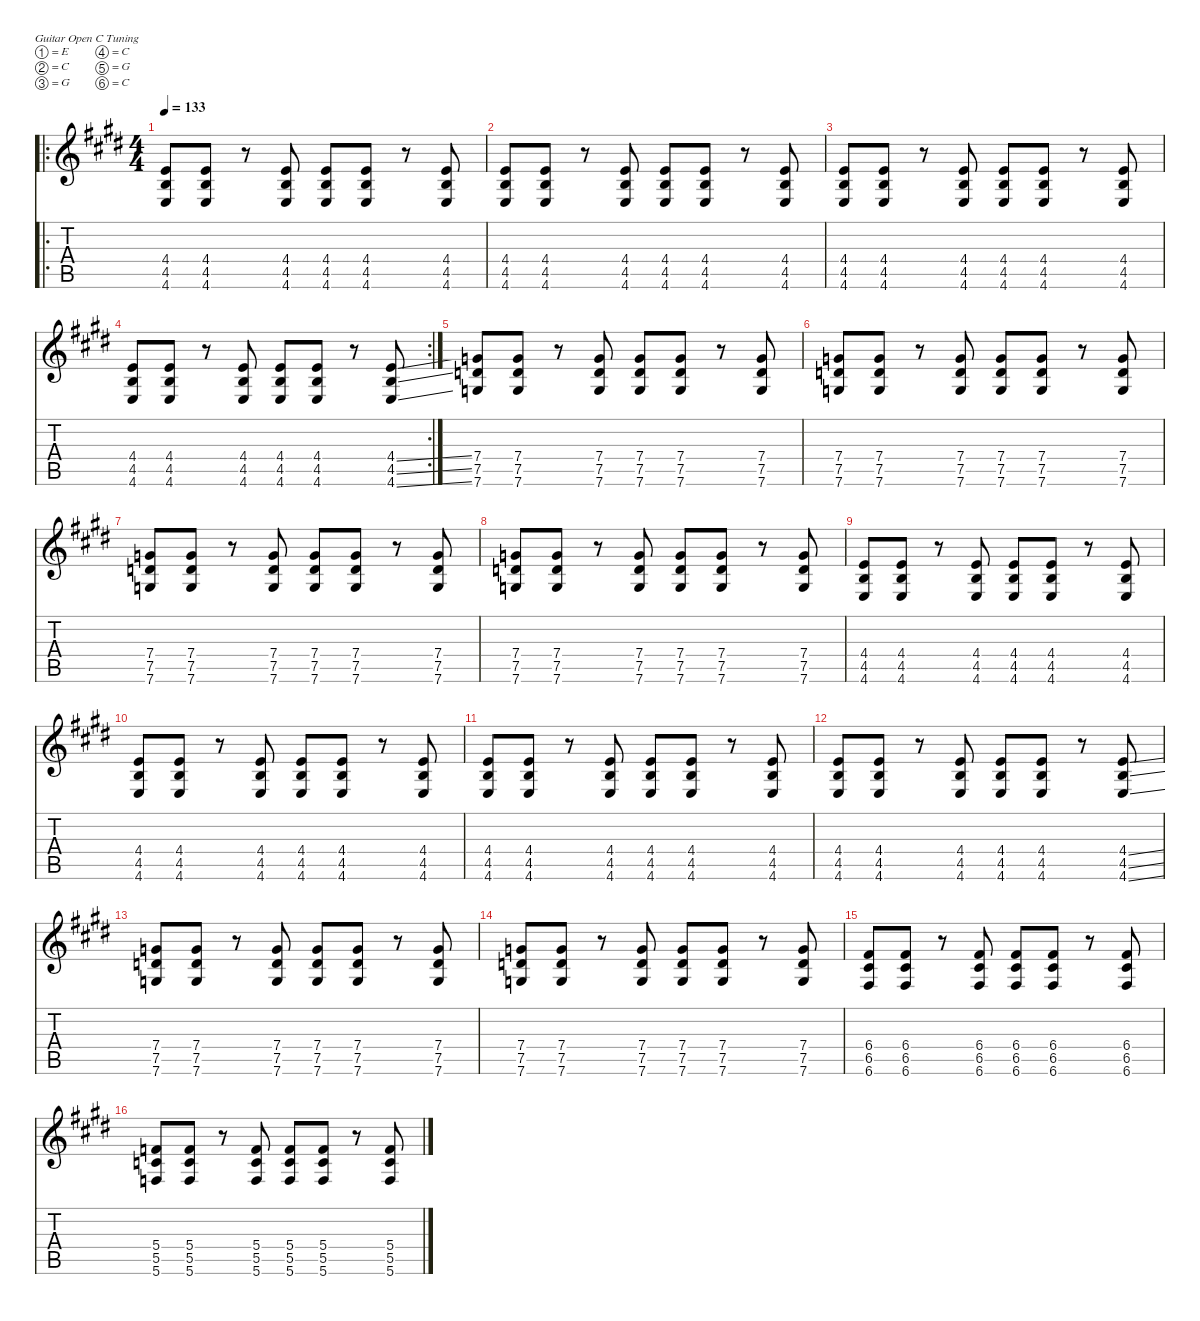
\defaultSystemsLayout 4
\hideDynamics
\bracketExtendMode nobrackets
\singleTrackTrackNamePolicy hidden
\multiTrackTrackNamePolicy hidden
\firstSystemTrackNameMode fullname
\firstSystemTrackNameOrientation horizontal
\otherSystemsTrackNameOrientation horizontal
\track ("Devin Townsend" "dist.guit.") {instrument distortionguitar}
\staff {score tabs}
\tuning (E4 C4 G3 C3 G2 C2)
\ro
\ts (4 4)
\beaming (8 2 2 2 2)
\tempo 133
\clef g2
\ks e
(4.4{acc forcenatural} 4.5{acc forcenatural} 4.6{acc forcenatural}).8{dy f instrument distortionguitar beam Up} (4.4{acc forcenatural} 4.5{acc forcenatural} 4.6{acc forcenatural}).8{beam Up} r.8{beam Up} (4.4{acc forcenatural} 4.5{acc forcenatural} 4.6{acc forcenatural}).8{beam Up} (4.4{acc forcenatural} 4.5{acc forcenatural} 4.6{acc forcenatural}).8{beam Up} (4.4{acc forcenatural} 4.5{acc forcenatural} 4.6{acc forcenatural}).8{beam Up} r.8{beam Up} (4.4{acc forcenatural} 4.5{acc forcenatural} 4.6{acc forcenatural}).8{beam Up} |
(4.4{acc forcenatural} 4.5{acc forcenatural} 4.6{acc forcenatural}).8{beam Up} (4.4{acc forcenatural} 4.5{acc forcenatural} 4.6{acc forcenatural}).8{beam Up} r.8{beam Up} (4.4{acc forcenatural} 4.5{acc forcenatural} 4.6{acc forcenatural}).8{beam Up} (4.4{acc forcenatural} 4.5{acc forcenatural} 4.6{acc forcenatural}).8{beam Up} (4.4{acc forcenatural} 4.5{acc forcenatural} 4.6{acc forcenatural}).8{beam Up} r.8{beam Up} (4.4{acc forcenatural} 4.5{acc forcenatural} 4.6{acc forcenatural}).8{beam Up} |
(4.4{acc forcenatural} 4.5{acc forcenatural} 4.6{acc forcenatural}).8{beam Up} (4.4{acc forcenatural} 4.5{acc forcenatural} 4.6{acc forcenatural}).8{beam Up} r.8{beam Up} (4.4{acc forcenatural} 4.5{acc forcenatural} 4.6{acc forcenatural}).8{beam Up} (4.4{acc forcenatural} 4.5{acc forcenatural} 4.6{acc forcenatural}).8{beam Up} (4.4{acc forcenatural} 4.5{acc forcenatural} 4.6{acc forcenatural}).8{beam Up} r.8{beam Up} (4.4{acc forcenatural} 4.5{acc forcenatural} 4.6{acc forcenatural}).8{beam Up} |
\rc 2
(4.4{acc forcenatural} 4.5{acc forcenatural} 4.6{acc forcenatural}).8{beam Up} (4.4{acc forcenatural} 4.5{acc forcenatural} 4.6{acc forcenatural}).8{beam Up} r.8{beam Up} (4.4{acc forcenatural} 4.5{acc forcenatural} 4.6{acc forcenatural}).8{beam Up} (4.4{acc forcenatural} 4.5{acc forcenatural} 4.6{acc forcenatural}).8{beam Up} (4.4{acc forcenatural} 4.5{acc forcenatural} 4.6{acc forcenatural}).8{beam Up} r.8{beam Up} (4.4{ss acc forcenatural} 4.5{ss acc forcenatural} 4.6{ss acc forcenatural}).8{beam Up} |
(7.4{acc forcenatural} 7.5{acc forcenatural} 7.6{acc forcenatural}).8{beam Up} (7.4{acc forcenatural} 7.5{acc forcenatural} 7.6{acc forcenatural}).8{beam Up} r.8{beam Up} (7.4{acc forcenatural} 7.5{acc forcenatural} 7.6{acc forcenatural}).8{beam Up} (7.4{acc forcenatural} 7.5{acc forcenatural} 7.6{acc forcenatural}).8{beam Up} (7.4{acc forcenatural} 7.5{acc forcenatural} 7.6{acc forcenatural}).8{beam Up} r.8{beam Up} (7.4{acc forcenatural} 7.5{acc forcenatural} 7.6{acc forcenatural}).8{beam Up} |
(7.4{acc forcenatural} 7.5{acc forcenatural} 7.6{acc forcenatural}).8{beam Up} (7.4{acc forcenatural} 7.5{acc forcenatural} 7.6{acc forcenatural}).8{beam Up} r.8{beam Up} (7.4{acc forcenatural} 7.5{acc forcenatural} 7.6{acc forcenatural}).8{beam Up} (7.4{acc forcenatural} 7.5{acc forcenatural} 7.6{acc forcenatural}).8{beam Up} (7.4{acc forcenatural} 7.5{acc forcenatural} 7.6{acc forcenatural}).8{beam Up} r.8{beam Up} (7.4{acc forcenatural} 7.5{acc forcenatural} 7.6{acc forcenatural}).8{beam Up} |
(7.4{acc forcenatural} 7.5{acc forcenatural} 7.6{acc forcenatural}).8{beam Up} (7.4{acc forcenatural} 7.5{acc forcenatural} 7.6{acc forcenatural}).8{beam Up} r.8{beam Up} (7.4{acc forcenatural} 7.5{acc forcenatural} 7.6{acc forcenatural}).8{beam Up} (7.4{acc forcenatural} 7.5{acc forcenatural} 7.6{acc forcenatural}).8{beam Up} (7.4{acc forcenatural} 7.5{acc forcenatural} 7.6{acc forcenatural}).8{beam Up} r.8{beam Up} (7.4{acc forcenatural} 7.5{acc forcenatural} 7.6{acc forcenatural}).8{beam Up} |
(7.4{acc forcenatural} 7.5{acc forcenatural} 7.6{acc forcenatural}).8{beam Up} (7.4{acc forcenatural} 7.5{acc forcenatural} 7.6{acc forcenatural}).8{beam Up} r.8{beam Up} (7.4{acc forcenatural} 7.5{acc forcenatural} 7.6{acc forcenatural}).8{beam Up} (7.4{acc forcenatural} 7.5{acc forcenatural} 7.6{acc forcenatural}).8{beam Up} (7.4{acc forcenatural} 7.5{acc forcenatural} 7.6{acc forcenatural}).8{beam Up} r.8{beam Up} (7.4{acc forcenatural} 7.5{acc forcenatural} 7.6{acc forcenatural}).8{beam Up} |
(4.4{acc forcenatural} 4.5{acc forcenatural} 4.6{acc forcenatural}).8{beam Up} (4.4{acc forcenatural} 4.5{acc forcenatural} 4.6{acc forcenatural}).8{beam Up} r.8{beam Up} (4.4{acc forcenatural} 4.5{acc forcenatural} 4.6{acc forcenatural}).8{beam Up} (4.4{acc forcenatural} 4.5{acc forcenatural} 4.6{acc forcenatural}).8{beam Up} (4.4{acc forcenatural} 4.5{acc forcenatural} 4.6{acc forcenatural}).8{beam Up} r.8{beam Up} (4.4{acc forcenatural} 4.5{acc forcenatural} 4.6{acc forcenatural}).8{beam Up} |
(4.4{acc forcenatural} 4.5{acc forcenatural} 4.6{acc forcenatural}).8{beam Up} (4.4{acc forcenatural} 4.5{acc forcenatural} 4.6{acc forcenatural}).8{beam Up} r.8{beam Up} (4.4{acc forcenatural} 4.5{acc forcenatural} 4.6{acc forcenatural}).8{beam Up} (4.4{acc forcenatural} 4.5{acc forcenatural} 4.6{acc forcenatural}).8{beam Up} (4.4{acc forcenatural} 4.5{acc forcenatural} 4.6{acc forcenatural}).8{beam Up} r.8{beam Up} (4.4{acc forcenatural} 4.5{acc forcenatural} 4.6{acc forcenatural}).8{beam Up} |
(4.4{acc forcenatural} 4.5{acc forcenatural} 4.6{acc forcenatural}).8{beam Up} (4.4{acc forcenatural} 4.5{acc forcenatural} 4.6{acc forcenatural}).8{beam Up} r.8{beam Up} (4.4{acc forcenatural} 4.5{acc forcenatural} 4.6{acc forcenatural}).8{beam Up} (4.4{acc forcenatural} 4.5{acc forcenatural} 4.6{acc forcenatural}).8{beam Up} (4.4{acc forcenatural} 4.5{acc forcenatural} 4.6{acc forcenatural}).8{beam Up} r.8{beam Up} (4.4{acc forcenatural} 4.5{acc forcenatural} 4.6{acc forcenatural}).8{beam Up} |
(4.4{acc forcenatural} 4.5{acc forcenatural} 4.6{acc forcenatural}).8{beam Up} (4.4{acc forcenatural} 4.5{acc forcenatural} 4.6{acc forcenatural}).8{beam Up} r.8{beam Up} (4.4{acc forcenatural} 4.5{acc forcenatural} 4.6{acc forcenatural}).8{beam Up} (4.4{acc forcenatural} 4.5{acc forcenatural} 4.6{acc forcenatural}).8{beam Up} (4.4{acc forcenatural} 4.5{acc forcenatural} 4.6{acc forcenatural}).8{beam Up} r.8{beam Up} (4.4{ss acc forcenatural} 4.5{ss acc forcenatural} 4.6{ss acc forcenatural}).8{beam Up} |
(7.4{acc forcenatural} 7.5{acc forcenatural} 7.6{acc forcenatural}).8{beam Up} (7.4{acc forcenatural} 7.5{acc forcenatural} 7.6{acc forcenatural}).8{beam Up} r.8{beam Up} (7.4{acc forcenatural} 7.5{acc forcenatural} 7.6{acc forcenatural}).8{beam Up} (7.4{acc forcenatural} 7.5{acc forcenatural} 7.6{acc forcenatural}).8{beam Up} (7.4{acc forcenatural} 7.5{acc forcenatural} 7.6{acc forcenatural}).8{beam Up} r.8{beam Up} (7.4{acc forcenatural} 7.5{acc forcenatural} 7.6{acc forcenatural}).8{beam Up} |
(7.4{acc forcenatural} 7.5{acc forcenatural} 7.6{acc forcenatural}).8{beam Up} (7.4{acc forcenatural} 7.5{acc forcenatural} 7.6{acc forcenatural}).8{beam Up} r.8{beam Up} (7.4{acc forcenatural} 7.5{acc forcenatural} 7.6{acc forcenatural}).8{beam Up} (7.4{acc forcenatural} 7.5{acc forcenatural} 7.6{acc forcenatural}).8{beam Up} (7.4{acc forcenatural} 7.5{acc forcenatural} 7.6{acc forcenatural}).8{beam Up} r.8{beam Up} (7.4{acc forcenatural} 7.5{acc forcenatural} 7.6{acc forcenatural}).8{beam Up} |
(6.4{acc #} 6.5{acc #} 6.6{acc #}).8{beam Up} (6.4{acc #} 6.5{acc #} 6.6{acc #}).8{beam Up} r.8{beam Up} (6.4{acc #} 6.5{acc #} 6.6{acc #}).8{beam Up} (6.4{acc #} 6.5{acc #} 6.6{acc #}).8{beam Up} (6.4{acc #} 6.5{acc #} 6.6{acc #}).8{beam Up} r.8{beam Up} (6.4{acc #} 6.5{acc #} 6.6{acc #}).8{beam Up} |
(5.4{acc forcenatural} 5.5{acc forcenatural} 5.6{acc forcenatural}).8{beam Up} (5.4{acc forcenatural} 5.5{acc forcenatural} 5.6{acc forcenatural}).8{beam Up} r.8{beam Up} (5.4{acc forcenatural} 5.5{acc forcenatural} 5.6{acc forcenatural}).8{beam Up} (5.4{acc forcenatural} 5.5{acc forcenatural} 5.6{acc forcenatural}).8{beam Up} (5.4{acc forcenatural} 5.5{acc forcenatural} 5.6{acc forcenatural}).8{beam Up} r.8{beam Up} (5.4{acc forcenatural} 5.5{acc forcenatural} 5.6{acc forcenatural}).8{beam Up}
